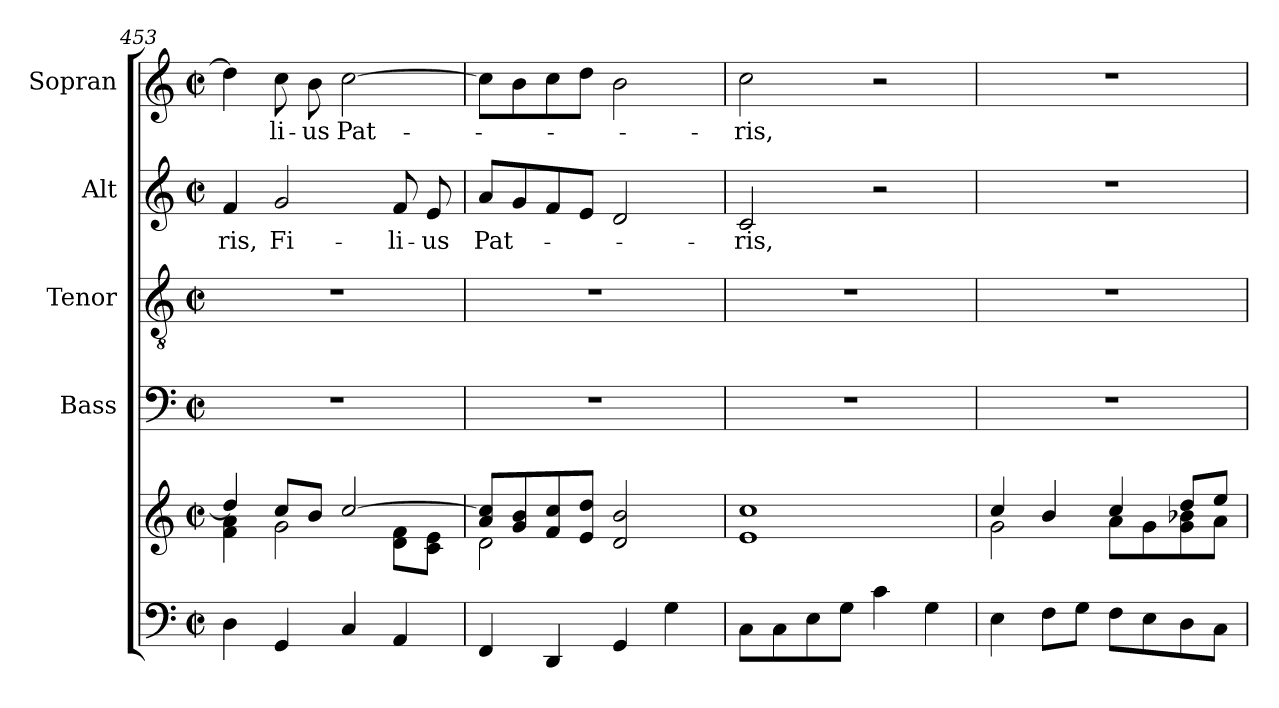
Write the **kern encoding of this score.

**kern	**kern	**kern	**kern	**kern	**text	**kern	**text
*part5	*part5	*part4	*part3	*part2	*part2	*part1	*part1
*staff6	*staff5	*staff4	*staff3	*staff2	*staff2	*staff1	*staff1
*	*	*I"Bass	*I"Tenor	*I"Alt	*	*I"Sopran	*
*	*	*I'B.	*I'T.	*I'A.	*	*I'S.	*
!!LO:PB:g=z
*clefF4	*clefG2	*clefF4	*clefGv2	*clefG2	*	*clefG2	*
*k[]	*k[]	*k[]	*k[]	*k[]	*	*k[]	*
*C:	*C:	*C:	*C:	*C:	*	*C:	*
*M2/2	*M2/2	*M2/2	*M2/2	*M2/2	*	*M2/2	*
*met(c|)	*met(c|)	*met(c|)	*met(c|)	*met(c|)	*	*met(c|)	*
=453	=453	=453	=453	=453	=453	=453	=453
*	*^	*	*	*	*	*	*
!	!	!	!	!	!	!LO:LY:b	!	!
4D\	4dd/]	4f\ 4a\	1r	1r	4f/	-ris,	4dd\]	.
!	!	!	!	!	!	!LO:LY:b	!	!LO:LY:b
4GG/	8cc/L	2g\	.	.	2g/	Fi-	8cc\	-li-
!	!	!	!	!	!	!	!	!LO:LY:b
.	8b/J	.	.	.	.	.	8b\	-us
!	!	!	!	!	!	!	!	!LO:LY:b
4C/	[>2cc/	.	.	.	.	.	[2cc\	Pat-
!	!	!	!	!	!	!LO:LY:b	!	!
4AA/	.	8d\ 8f\L	.	.	8f/	-li-	.	.
!	!	!	!	!	!	!LO:LY:b	!	!
.	.	8c\ 8e\J	.	.	8e/	-us	.	.
=454	=454	=454	=454	=454	=454	=454	=454	=454
!	!	!	!	!	!	!LO:LY:b	!	!
4FF/	8a/ 8cc/]L	2d\	1r	1r	8a/L	Pat-	8cc\L]	.
.	8g/ 8b/	.	.	.	8g/	.	8b\	.
4DD/	8f/ 8cc/	.	.	.	8f/	.	8cc\	.
.	8e/ 8dd/J	.	.	.	8e/J	.	8dd\J	.
4GG/	2d/ 2b/	2ryy	.	.	2d/	.	2b\	.
4G\	.	.	.	.	.	.	.	.
*	*v	*v	*	*	*	*	*	*
=455	=455	=455	=455	=455	=455	=455	=455
!	!	!	!	!	!LO:LY:b	!	!LO:LY:b
8C\L	1e 1cc	1r	1r	2c/	-ris,	2cc\	-ris,
8C\	.	.	.	.	.	.	.
8E\	.	.	.	.	.	.	.
8G\J	.	.	.	.	.	.	.
4c\	.	.	.	2r	.	2r	.
4G\	.	.	.	.	.	.	.
=456	=456	=456	=456	=456	=456	=456	=456
*	*^	*	*	*	*	*	*
4E\	4cc/	2g\	1r	1r	1r	.	1r	.
8F\L	4b/	.	.	.	.	.	.	.
8G\J	.	.	.	.	.	.	.	.
8F\L	4cc/	8a\L	.	.	.	.	.	.
8E\	.	8g\	.	.	.	.	.	.
8D\	8dd/L	8g\ 8b-X\	.	.	.	.	.	.
8C\J	8ee/J	8a\J	.	.	.	.	.	.
*	*v	*v	*	*	*	*	*	*
=	=	=	=	=	=	=	=
*-	*-	*-	*-	*-	*-	*-	*-
